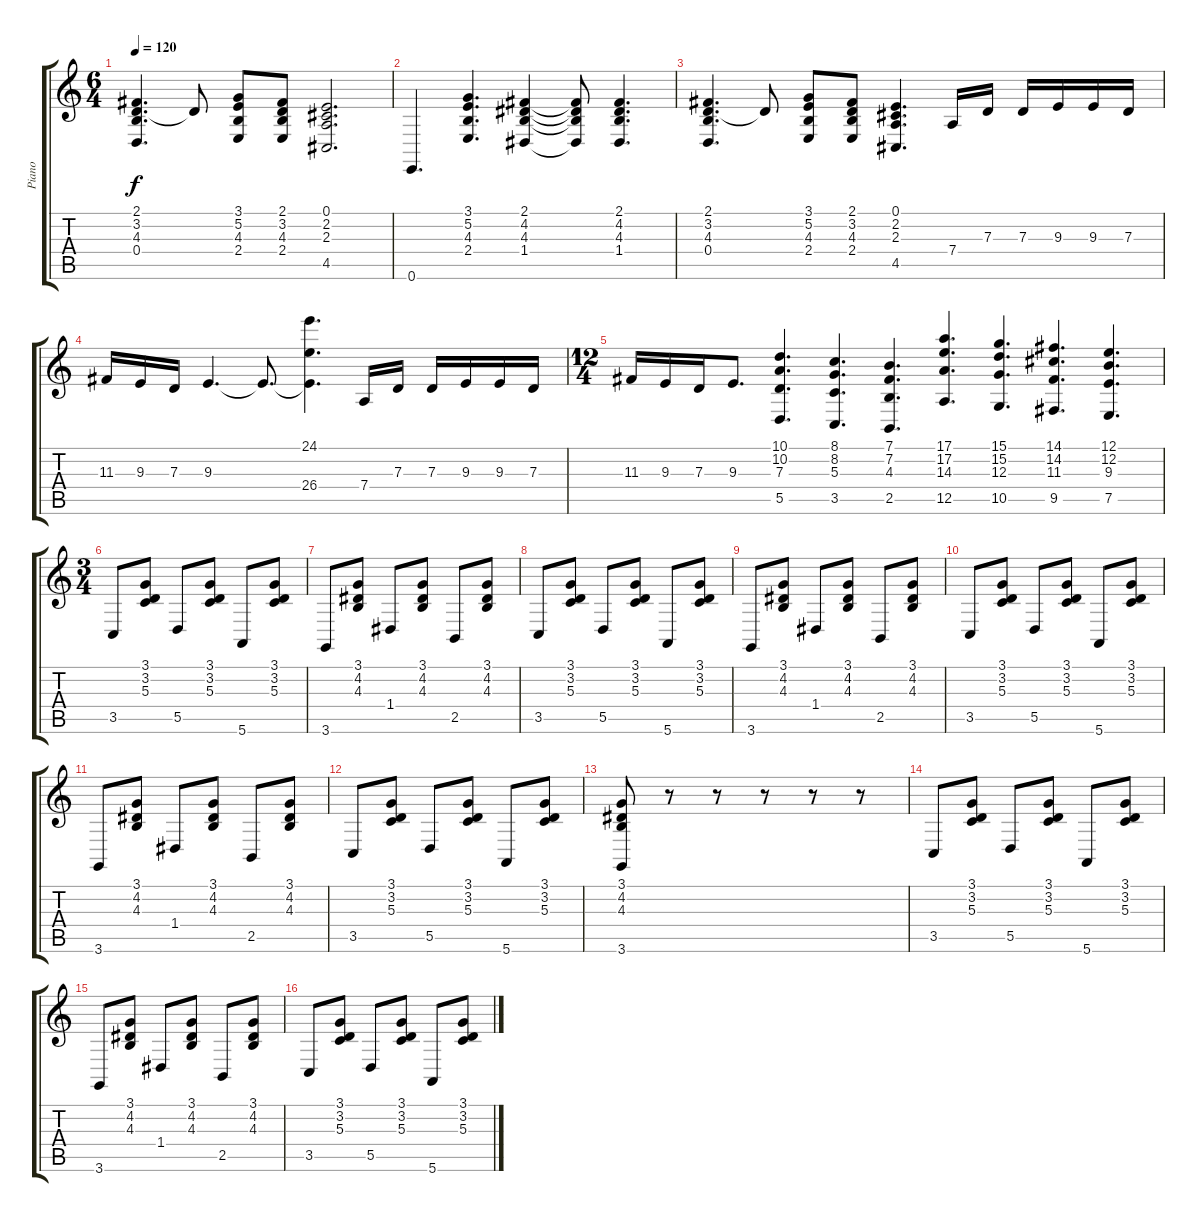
\track ("Piano" "Piano") {instrument electricgrandpiano}
\staff {score tabs}
\tuning (E4 B3 G3 D3 A2 E2) {hide}
\ts (6 4)
\tempo 120
\clef g2
\ks c
(2.1 3.2 4.3 0.4).4{d dy f} 3.2{t}.8 (3.1 5.2 4.3 2.4).8 (2.1 3.2 4.3 2.4).8 (0.1 2.2 2.3 4.5).2{d} |
0.6.4{d} (3.1 5.2 4.3 2.4).4{d} (2.1 4.2 4.3 1.4).4 (2.1{t} 4.2{t} 4.3{t} 1.4{t}).8 (2.1 4.2 4.3 1.4).4{d} |
(2.1 3.2 4.3 0.4).4{d} 3.2{t}.8 (3.1 5.2 4.3 2.4).8 (2.1 3.2 4.3 2.4).8 (0.1 2.2 2.3 4.5).4{d} 7.4.16 7.3.16 7.3.16 9.3.16 9.3.16 7.3.16 |
11.3.16 9.3.16 7.3.16 9.3.4{d} 9.3{t}.8{d} (24.1 9.3{t} 26.4).4{d} 7.4.16 7.3.16 7.3.16 9.3.16 9.3.16 7.3.16 |
\ts (12 4)
11.3.16 9.3.16 7.3.16 9.3.8{d} (10.1 10.2 7.3 5.5).4{d} (8.1 8.2 5.3 3.5).4{d} (7.1 7.2 4.3 2.5).4{d} (17.1 17.2 14.3 12.5).4{d} (15.1 15.2 12.3 10.5).4{d} (14.1 14.2 11.3 9.5).4{d} (12.1 12.2 9.3 7.5).4{d} |
\ts (3 4)
3.5.8 (3.1 3.2 5.3).8 5.5.8 (3.1 3.2 5.3).8 5.6.8 (3.1 3.2 5.3).8 |
3.6.8 (3.1 4.2 4.3).8 1.4.8 (3.1 4.2 4.3).8 2.5.8 (3.1 4.2 4.3).8 |
3.5.8 (3.1 3.2 5.3).8 5.5.8 (3.1 3.2 5.3).8 5.6.8 (3.1 3.2 5.3).8 |
3.6.8 (3.1 4.2 4.3).8 1.4.8 (3.1 4.2 4.3).8 2.5.8 (3.1 4.2 4.3).8 |
3.5.8 (3.1 3.2 5.3).8 5.5.8 (3.1 3.2 5.3).8 5.6.8 (3.1 3.2 5.3).8 |
3.6.8 (3.1 4.2 4.3).8 1.4.8 (3.1 4.2 4.3).8 2.5.8 (3.1 4.2 4.3).8 |
3.5.8 (3.1 3.2 5.3).8 5.5.8 (3.1 3.2 5.3).8 5.6.8 (3.1 3.2 5.3).8 |
(3.1 4.2 4.3 3.6).8 r.8 r.8 r.8 r.8 r.8 |
3.5.8 (3.1 3.2 5.3).8 5.5.8 (3.1 3.2 5.3).8 5.6.8 (3.1 3.2 5.3).8 |
3.6.8 (3.1 4.2 4.3).8 1.4.8 (3.1 4.2 4.3).8 2.5.8 (3.1 4.2 4.3).8 |
3.5.8 (3.1 3.2 5.3).8 5.5.8 (3.1 3.2 5.3).8 5.6.8 (3.1 3.2 5.3).8
